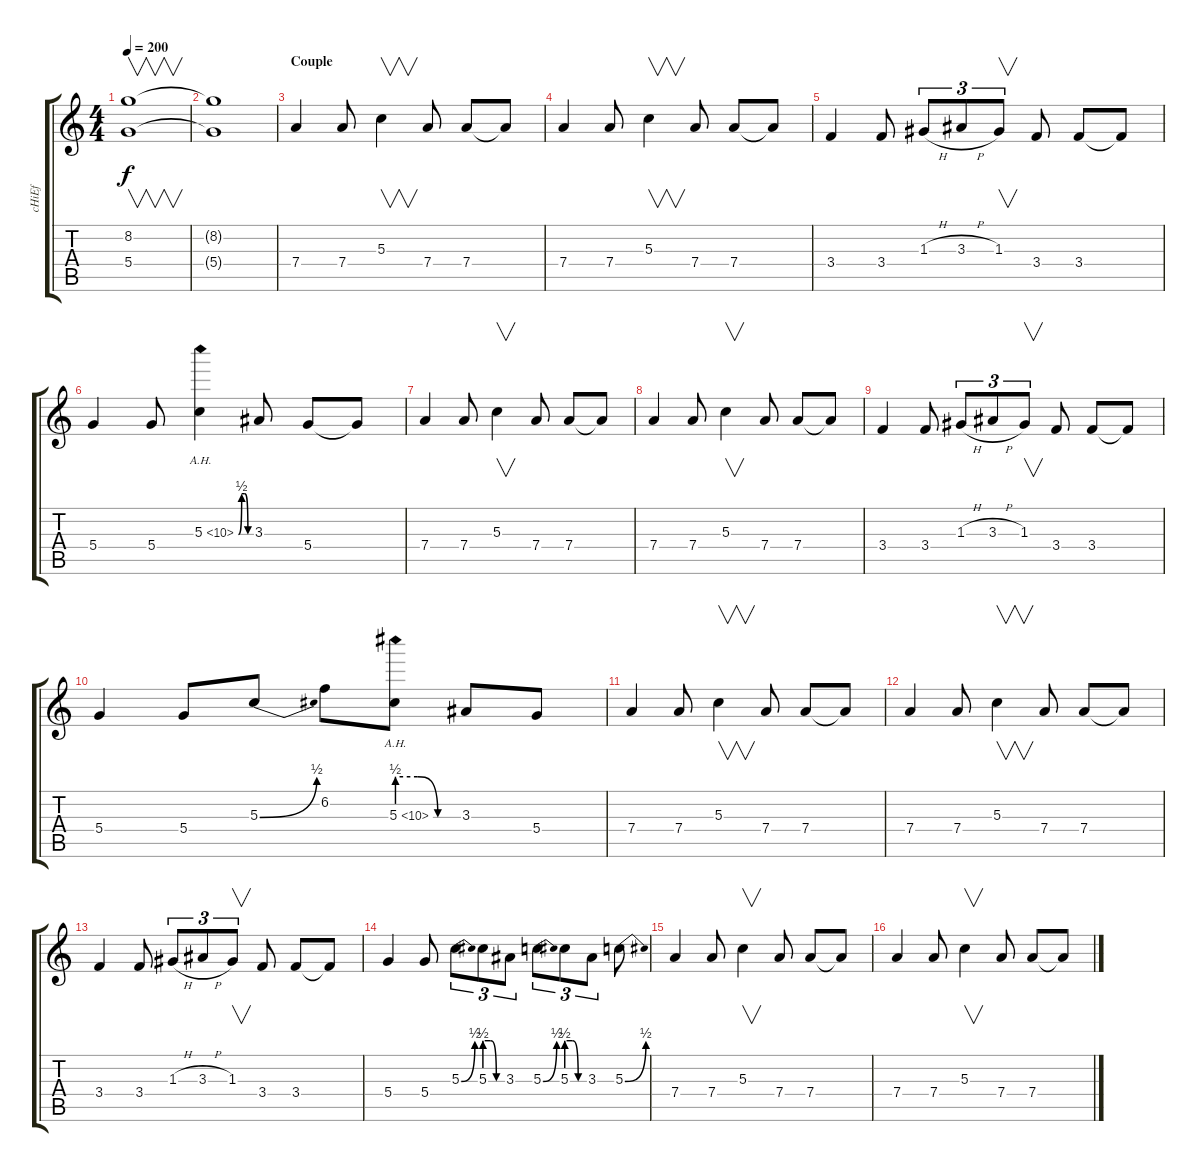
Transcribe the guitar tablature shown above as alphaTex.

\track ("cHiEf" "cHiEf") {instrument overdrivenguitar}
\staff {score tabs}
\tuning (E4 B3 G3 D3 A2 E2) {hide}
\ts (4 4)
\tempo 200
\clef g2
\ks c
(8.2 5.4).1{v dy f} |
(8.2{t} 5.4{t}).1 |
\section ("" "Couple")
7.4.4{volume 10} 7.4.8 5.3.4{v} 7.4.8 7.4.8 7.4{t}.8 |
7.4.4 7.4.8 5.3.4{v} 7.4.8 7.4.8 7.4{t}.8 |
3.4.4 3.4.8 1.3{h}.8{tu (3 2)} 3.3{h}.8{tu (3 2)} 1.3.8{v tu (3 2)} 3.4.8 3.4.8 3.4{t}.8 |
5.4.4 5.4.8 5.3{be (custom 0 0 15 2 30 2 45 0 60 0) ah 5}.4 3.3.8 5.4.8 5.4{t}.8 |
7.4.4 7.4.8 5.3.4{v} 7.4.8 7.4.8 7.4{t}.8 |
7.4.4 7.4.8 5.3.4{v} 7.4.8 7.4.8 7.4{t}.8 |
3.4.4 3.4.8 1.3{h}.8{tu (3 2)} 3.3{h}.8{tu (3 2)} 1.3.8{v tu (3 2)} 3.4.8 3.4.8 3.4{t}.8 |
5.4.4 5.4.8 5.3{be (bend 0 0 60 2)}.8 6.2.8 5.3{be (custom 0 2 20 2 40 0 60 0) ah 5}.8 3.3.8 5.4.8 |
7.4.4 7.4.8 5.3.4{v} 7.4.8 7.4.8 7.4{t}.8 |
7.4.4 7.4.8 5.3.4{v} 7.4.8 7.4.8 7.4{t}.8 |
3.4.4 3.4.8 1.3{h}.8{tu (3 2)} 3.3{h}.8{tu (3 2)} 1.3.8{v tu (3 2)} 3.4.8 3.4.8 3.4{t}.8 |
5.4.4 5.4.8 5.3{be (bend 0 0 60 2)}.8{tu (3 2)} 5.3{be (custom 0 2 20 2 40 0 60 0)}.8{tu (3 2)} 3.3.8{tu (3 2)} 5.3{be (bend 0 0 60 2)}.8{tu (3 2)} 5.3{be (custom 0 2 20 2 40 0 60 0)}.8{tu (3 2)} 3.3.8{tu (3 2)} 5.3{be (bend 0 0 60 2)}.8 |
7.4.4 7.4.8 5.3.4{v} 7.4.8 7.4.8 7.4{t}.8 |
7.4.4 7.4.8 5.3.4{v} 7.4.8 7.4.8 7.4{t}.8
